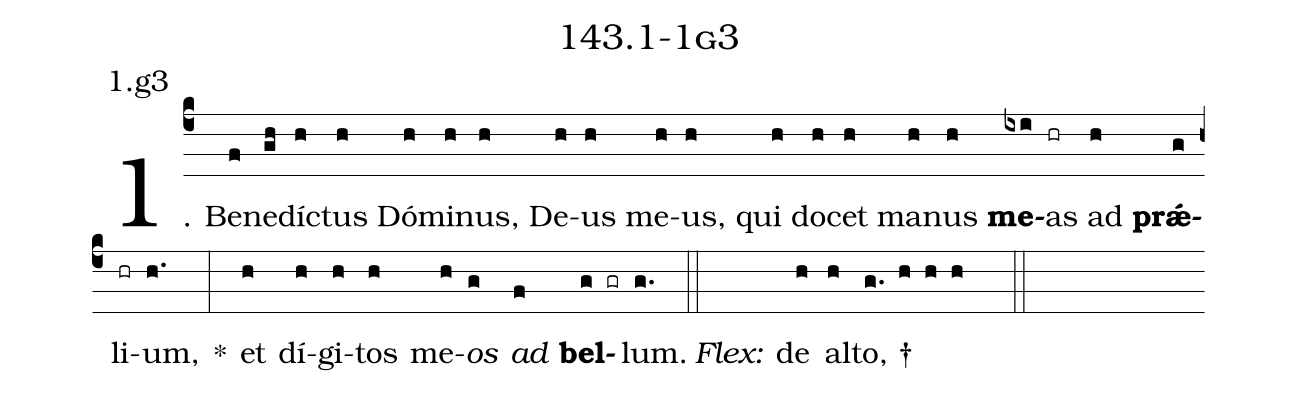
name: 143.1-1g3;
annotation: 1.g3;
%%
(c4)1. Be(f)ne(gh)díc(h)tus(h) Dó(h)mi(h)nus,(h) De(h)us(h) me(h)us,(h) qui(h) do(h)cet(h) ma(h)nus(h) <b>me</b>(ixi)as(hr) ad(h) <b>prǽ</b>(g)li(hr)um,(h.) *(:) et(h) dí(h)gi(h)tos(h) me(h)<i>os</i>(g) <i>ad</i>(f) <b>bel</b>(g gr)lum.(g.) (::)
<i>Flex:</i>()  de(h) al(h)to, †(g. h h h  ::)
